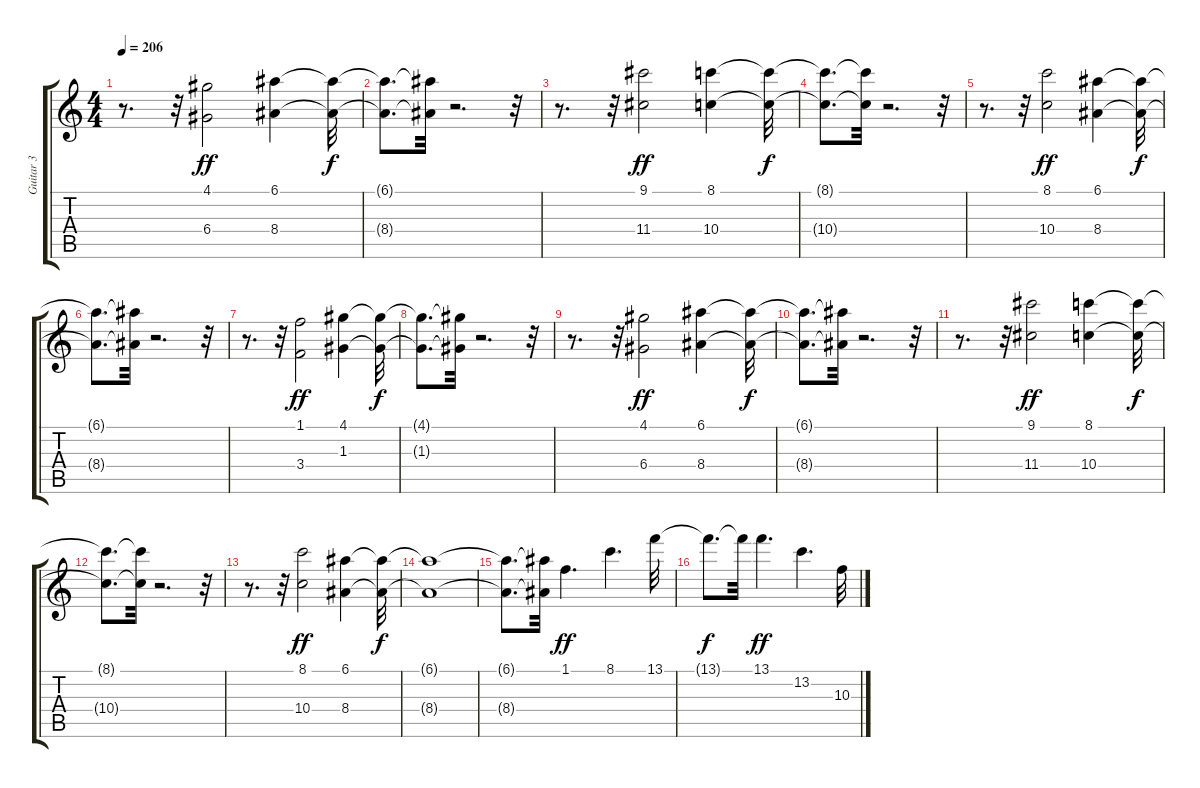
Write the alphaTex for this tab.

\track ("Guitar 3" "Guitar 3") {instrument electricguitarclean}
\staff {score tabs}
\tuning (E4 B3 G3 D3 A2 E2) {hide}
\ts (4 4)
\tempo 206
\clef g2
\ks c
r.8{d dy f} r.32 (4.1 6.4).2{dy ff} (6.1 8.4).4 (6.1{t} 8.4{t}).32{dy f} |
(6.1{t} 8.4{t}).8{d} (6.1{t} 8.4{t}).32 r.2{d} r.32 |
r.8{d} r.32 (9.1 11.4).2{dy ff} (8.1 10.4).4 (8.1{t} 10.4{t}).32{dy f} |
(8.1{t} 10.4{t}).8{d} (8.1{t} 10.4{t}).32 r.2{d} r.32 |
r.8{d} r.32 (8.1 10.4).2{dy ff} (6.1 8.4).4 (6.1{t} 8.4{t}).32{dy f} |
(6.1{t} 8.4{t}).8{d} (6.1{t} 8.4{t}).32 r.2{d} r.32 |
r.8{d} r.32 (1.1 3.4).2{dy ff} (4.1 1.3).4 (4.1{t} 1.3{t}).32{dy f} |
(4.1{t} 1.3{t}).8{d} (4.1{t} 1.3{t}).32 r.2{d} r.32 |
r.8{d} r.32 (4.1 6.4).2{dy ff} (6.1 8.4).4 (6.1{t} 8.4{t}).32{dy f} |
(6.1{t} 8.4{t}).8{d} (6.1{t} 8.4{t}).32 r.2{d} r.32 |
r.8{d} r.32 (9.1 11.4).2{dy ff} (8.1 10.4).4 (8.1{t} 10.4{t}).32{dy f} |
(8.1{t} 10.4{t}).8{d} (8.1{t} 10.4{t}).32 r.2{d} r.32 |
r.8{d} r.32 (8.1 10.4).2{dy ff} (6.1 8.4).4 (6.1{t} 8.4{t}).32{dy f} |
(6.1{t} 8.4{t}).1 |
(6.1{t} 8.4{t}).8{d} (6.1{t} 8.4{t}).32 1.1.4{d dy ff} 8.1.4{d} 13.1.32 |
13.1{t}.8{d dy f} 13.1{t}.32 13.1.4{d dy ff} 13.2.4{d} 10.3.32
